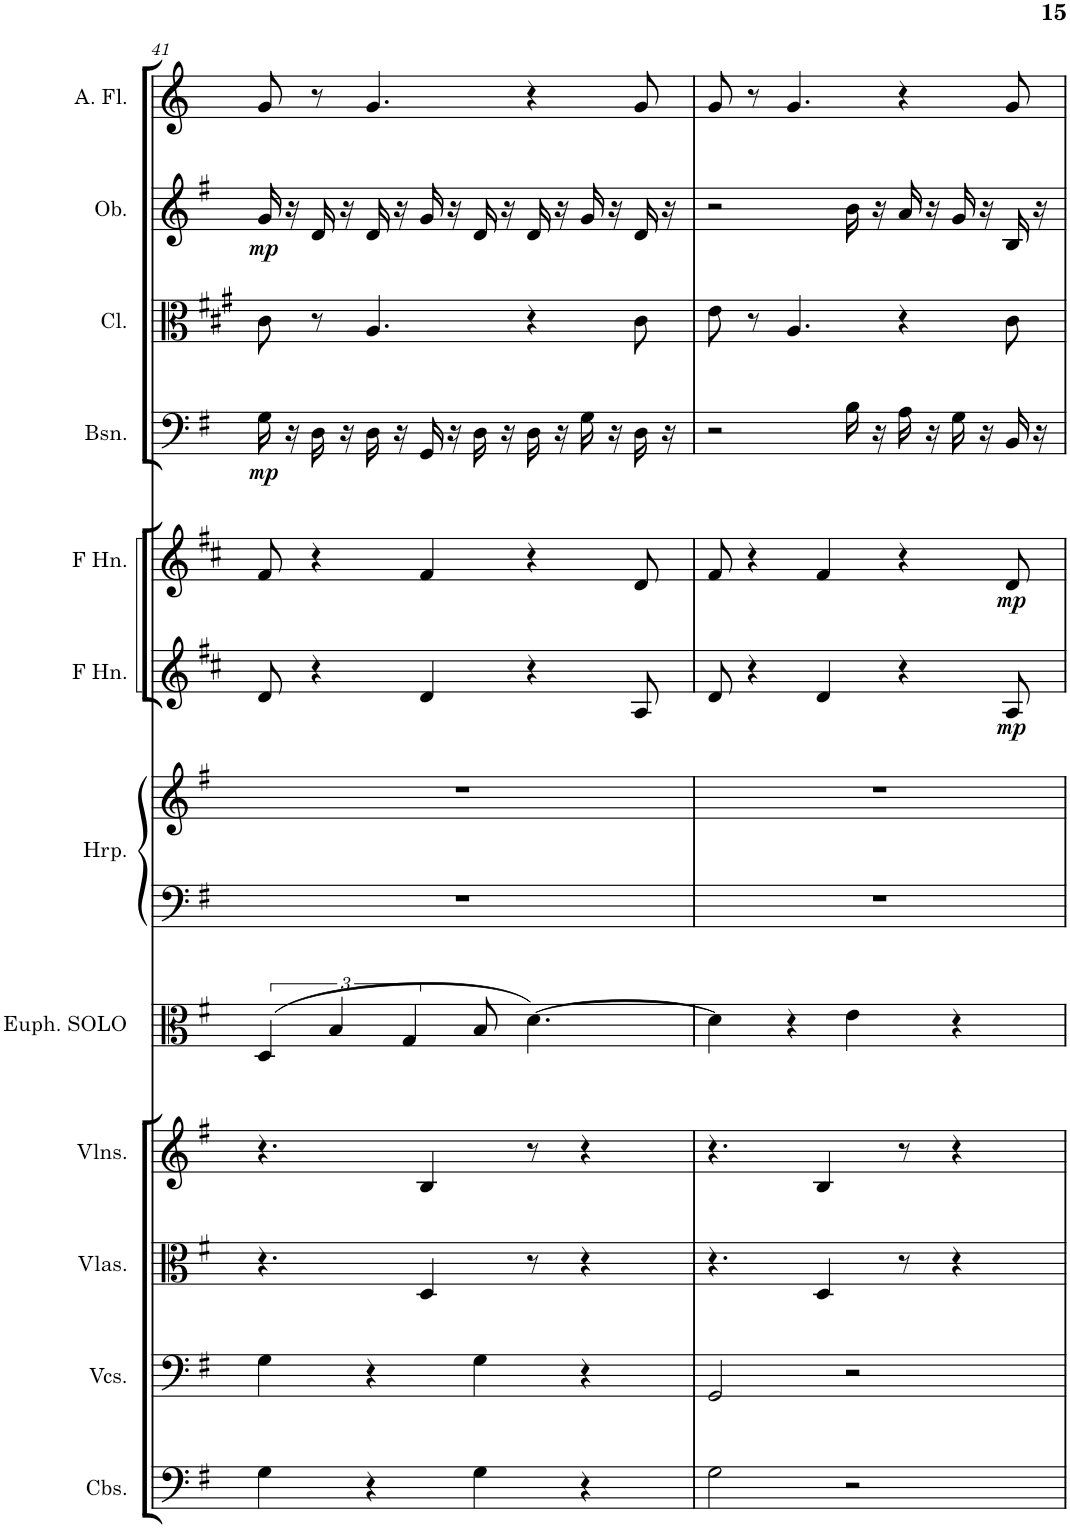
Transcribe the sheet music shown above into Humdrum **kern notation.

**kern	**kern	**kern	**kern	**kern	**kern	**kern	**kern	**dynam	**kern	**dynam	**kern	**dynam	**kern	**kern	**dynam	**kern
*part12	*part11	*part10	*part9	*part8	*part7	*part7	*part6	*part6	*part5	*part5	*part4	*part4	*part3	*part2	*part2	*part1
*staff13	*staff12	*staff11	*staff10	*staff9	*staff8	*staff7	*staff6	*staff6	*staff5	*staff5	*staff4	*staff4	*staff3	*staff2	*staff2	*staff1
*I"Contrabasses	*I"Violoncellos	*I"Violas	*I"Violins	*I"Euphonium SOLO	*I"Harp	*	*I"Horn in F	*	*I"Horn in F	*	*I"Bassoon	*	*I"Clarinet	*I"Oboe	*	*I"Alto Flute
*I'Cbs.	*I'Vcs.	*I'Vlas.	*I'Vlns.	*I'Euph. SOLO	*I'Hrp.	*	*	*	*	*	*I'Bsn.	*	*I'Cl.	*I'Ob.	*	*I'A. Fl.
!!LO:PB:g=z
*clefF4	*clefF4	*clefC3	*clefG2	*clefC3	*clefF4	*clefG2	*clefG2	*	*clefG2	*	*clefF4	*	*clefC3	*clefG2	*	*clefG2
*Trd7c12	*	*	*	*	*	*	*Trd4c7	*	*Trd4c7	*	*	*	*Trd1c2	*	*	*Trd3c5
*k[f#]	*k[f#]	*k[f#]	*k[f#]	*k[f#]	*k[f#]	*k[f#]	*k[f#c#]	*	*k[f#c#]	*	*k[f#]	*	*k[f#c#g#]	*k[f#]	*	*k[]
*M4/4	*M4/4	*M4/4	*M4/4	*M4/4	*M4/4	*M4/4	*M4/4	*	*M4/4	*	*M4/4	*	*M4/4	*M4/4	*	*M4/4
=41	=41	=41	=41	=41	=41	=41	=41	=41	=41	=41	=41	=41	=41	=41	=41	=41
!	!	!	!	!	!	!	!	!	!	!	!	!LO:DY:b	!	!	!LO:DY:b	!
4G\	4G\	4.r	4.r	(6D/	1r	1r	8d/	.	8f#/	.	16G\	mp	8c#\	16g/	mp	8g/
.	.	.	.	.	.	.	.	.	.	.	16r	.	.	16r	.	.
.	.	.	.	.	.	.	4r	.	4r	.	16D\	.	8r	16d/	.	8r
.	.	.	.	6B/	.	.	.	.	.	.	.	.	.	.	.	.
.	.	.	.	.	.	.	.	.	.	.	16r	.	.	16r	.	.
4r	4r	.	.	.	.	.	.	.	.	.	16D\	.	4.A/	16d/	.	4.g/
.	.	.	.	.	.	.	.	.	.	.	16r	.	.	16r	.	.
.	.	.	.	6G/	.	.	.	.	.	.	.	.	.	.	.	.
.	.	4D/	4B/	.	.	.	4d/	.	4f#/	.	16GG/	.	.	16g/	.	.
.	.	.	.	.	.	.	.	.	.	.	16r	.	.	16r	.	.
4G\	4G\	.	.	8B/	.	.	.	.	.	.	16D\	.	.	16d/	.	.
.	.	.	.	.	.	.	.	.	.	.	16r	.	.	16r	.	.
.	.	8r	8r	[4.d\)	.	.	4r	.	4r	.	16D\	.	4r	16d/	.	4r
.	.	.	.	.	.	.	.	.	.	.	16r	.	.	16r	.	.
4r	4r	4r	4r	.	.	.	.	.	.	.	16G\	.	.	16g/	.	.
.	.	.	.	.	.	.	.	.	.	.	16r	.	.	16r	.	.
.	.	.	.	.	.	.	8A/	.	8d/	.	16D\	.	8c#\	16d/	.	8g/
.	.	.	.	.	.	.	.	.	.	.	16r	.	.	16r	.	.
=42	=42	=42	=42	=42	=42	=42	=42	=42	=42	=42	=42	=42	=42	=42	=42	=42
2G\	2GG/	4.r	4.r	4d\]	1r	1r	8d/	.	8f#/	.	2r	.	8e\	2r	.	8g/
.	.	.	.	.	.	.	4r	.	4r	.	.	.	8r	.	.	8r
.	.	.	.	4r	.	.	.	.	.	.	.	.	4.A/	.	.	4.g/
.	.	4D/	4B/	.	.	.	4d/	.	4f#/	.	.	.	.	.	.	.
2r	2r	.	.	4e\	.	.	.	.	.	.	16B\	.	.	16b\	.	.
.	.	.	.	.	.	.	.	.	.	.	16r	.	.	16r	.	.
.	.	8r	8r	.	.	.	4r	.	4r	.	16A\	.	4r	16a/	.	4r
.	.	.	.	.	.	.	.	.	.	.	16r	.	.	16r	.	.
.	.	4r	4r	4r	.	.	.	.	.	.	16G\	.	.	16g/	.	.
.	.	.	.	.	.	.	.	.	.	.	16r	.	.	16r	.	.
!	!	!	!	!	!	!	!	!LO:DY:b	!	!LO:DY:b	!	!	!	!	!	!
.	.	.	.	.	.	.	8A/	mp	8d/	mp	16BB/	.	8c#\	16B/	.	8g/
.	.	.	.	.	.	.	.	.	.	.	16r	.	.	16r	.	.
=	=	=	=	=	=	=	=	=	=	=	=	=	=	=	=	=
*-	*-	*-	*-	*-	*-	*-	*-	*-	*-	*-	*-	*-	*-	*-	*-	*-
